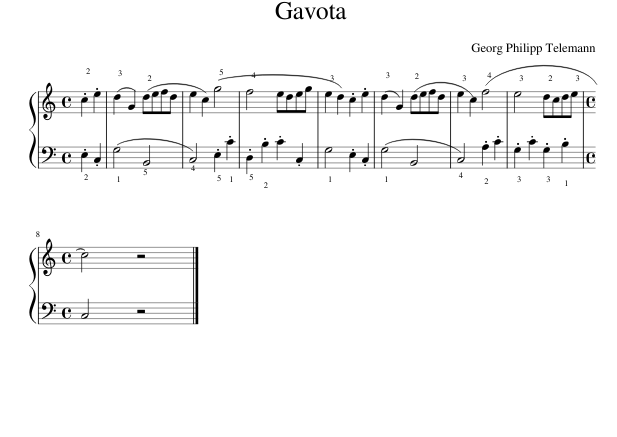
X:1
%%score { 1 | 2 }
L:1/8
M:4/4
I:linebreak $
K:C
V:1 treble
V:2 bass
V:1
 .!2!c2 .e2 | (!3!d2 G2) (!2!defd | e2 c2) (!5!g4 | !4!f4 edeg | !3!e2 d2) .c2 .e2 | %5
 (!3!d2 G2) (!2!defd | !3!e2 c2) (!4!f4 | !3!e4 !2!dcd!3!e |$[M:4/4] c4) z4 |] %9
V:2
 .!2!E,2 .C,2 | (!1!G,4 !5!B,,4 | !4!C,4) .!5!E,2 .!1!C2 | .!5!D,2 .!2!B,2 .C2 .C,2 | !1!G,4 .E,2 .C,2 | %5
 (!1!G,4 B,,4 | !4!C,4) .!2!A,2 .C2 | .!3!G,2 .C2 .!3!G,2 .!1!B,2 |$[M:4/4] C,4 z4 |] %9
